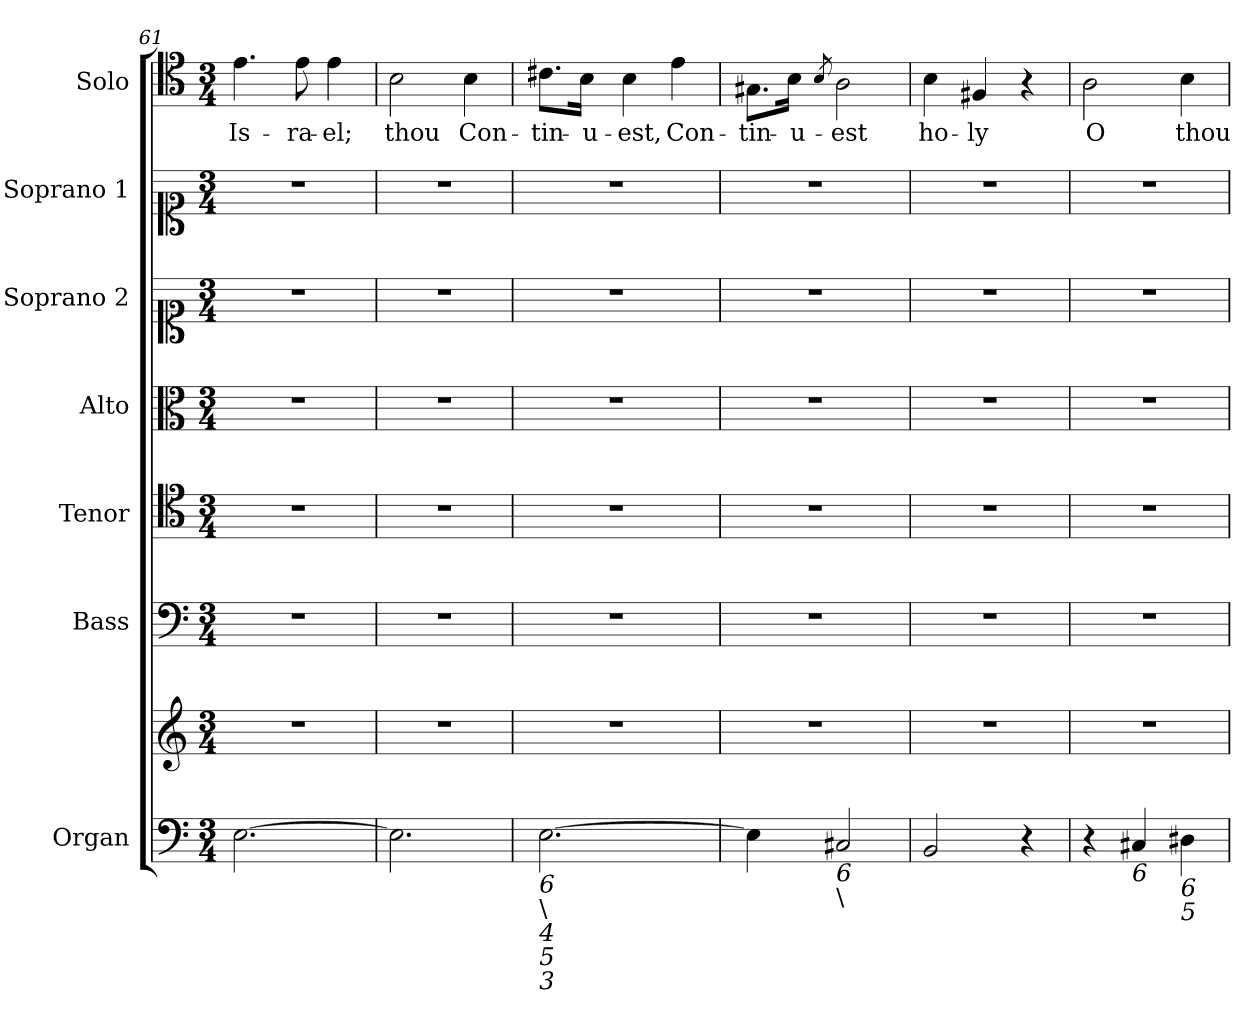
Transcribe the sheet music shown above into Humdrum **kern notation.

**kern	**kern	**kern	**kern	**kern	**kern	**kern	**kern	**text
*part7	*part7	*part6	*part5	*part4	*part3	*part2	*part1	*part1
*staff8	*staff7	*staff6	*staff5	*staff4	*staff3	*staff2	*staff1	*staff1
*I"Organ	*	*I"Bass	*I"Tenor	*I"Alto	*I"Soprano 2	*I"Soprano 1	*I"Solo	*
*I'Org.	*	*I'B	*I'T	*I'A	*I'S	*I'S	*I'Solo	*
*clefF4	*clefG2	*clefF4	*clefC4	*clefC3	*clefC1	*clefC1	*clefC4	*
*k[]	*k[]	*k[]	*k[]	*k[]	*k[]	*k[]	*k[]	*
*a:	*a:	*a:	*a:	*a:	*a:	*a:	*a:	*
*M3/4	*M3/4	*M3/4	*M3/4	*M3/4	*M3/4	*M3/4	*M3/4	*
=61	=61	=61	=61	=61	=61	=61	=61	=61
!	!	!	!	!	!	!	!	!LO:LY:b
[2.E\	2.r	2.r	2.r	2.r	2.r	2.r	4.e\	Is-
!	!	!	!	!	!	!	!	!LO:LY:b
.	.	.	.	.	.	.	8e\	-ra-
!	!	!	!	!	!	!	!	!LO:LY:b
.	.	.	.	.	.	.	4e\	-el;
!!LO:LB:g=z
=62	=62	=62	=62	=62	=62	=62	=62	=62
!	!	!	!	!	!	!	!	!LO:LY:b
2.E\]	2.r	2.r	2.r	2.r	2.r	2.r	2B\	thou
!	!	!	!	!	!	!	!	!LO:LY:b
.	.	.	.	.	.	.	4B\	Con-
=63	=63	=63	=63	=63	=63	=63	=63	=63
!LO:TX:b:i:t=6	!	!	!	!	!	!	!	!
!LO:TX:b:t=\	!	!	!	!	!	!	!	!
!LO:TX:b:i:t=4	!	!	!	!	!	!	!	!
!LO:TX:b:i:t=5	!	!	!	!	!	!	!	!
!LO:TX:b:i:t=3	!	!	!	!	!	!	!	!
!	!	!	!	!	!	!	!	!LO:LY:b
[2.E\	2.r	2.r	2.r	2.r	2.r	2.r	8.c#X\L	-tin-
!	!	!	!	!	!	!	!	!LO:LY:b
.	.	.	.	.	.	.	16B\Jk	-u-
!	!	!	!	!	!	!	!	!LO:LY:b
.	.	.	.	.	.	.	4B\	-est,
!	!	!	!	!	!	!	!	!LO:LY:b
.	.	.	.	.	.	.	4e\	Con-
=64	=64	=64	=64	=64	=64	=64	=64	=64
!	!	!	!	!	!	!	!	!LO:LY:b
4E\]	2.r	2.r	2.r	2.r	2.r	2.r	8.G#X\L	-tin-
!	!	!	!	!	!	!	!	!LO:LY:b
.	.	.	.	.	.	.	16B\Jk	-u-
.	.	.	.	.	.	.	8qB/	.
!LO:TX:b:i:t=6	!	!	!	!	!	!	!	!
!LO:TX:b:t=\	!	!	!	!	!	!	!	!
!	!	!	!	!	!	!	!	!LO:LY:b
2C#X/	.	.	.	.	.	.	2A\	-est
=65	=65	=65	=65	=65	=65	=65	=65	=65
!	!	!	!	!	!	!	!	!LO:LY:b
2BB/	2.r	2.r	2.r	2.r	2.r	2.r	4B\	ho-
!	!	!	!	!	!	!	!	!LO:LY:b
.	.	.	.	.	.	.	4F#X/	-ly
4r	.	.	.	.	.	.	4r	.
=66	=66	=66	=66	=66	=66	=66	=66	=66
!	!	!	!	!	!	!	!	!LO:LY:b
4r	2.r	2.r	2.r	2.r	2.r	2.r	2A\	O
!LO:TX:b:i:t=6	!	!	!	!	!	!	!	!
4C#X/	.	.	.	.	.	.	.	.
!LO:TX:b:i:t=6	!	!	!	!	!	!	!	!
!LO:TX:b:i:t=5	!	!	!	!	!	!	!	!
!	!	!	!	!	!	!	!	!LO:LY:b
4D#X\	.	.	.	.	.	.	4B\	thou
=	=	=	=	=	=	=	=	=
*-	*-	*-	*-	*-	*-	*-	*-	*-
